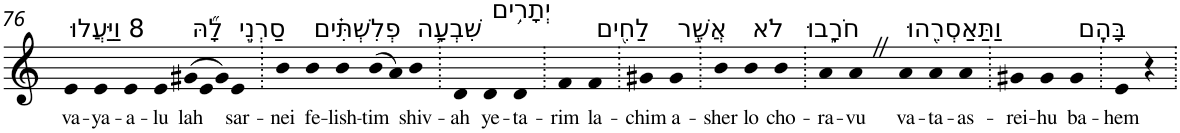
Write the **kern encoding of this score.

**kern	**text
*part1	*part1
*staff1	*staff1
*I"Piano	*
*I'Pno	*
!!LO:PB:g=z
*clefG2	*
*k[]	*
=76	=76
!LO:TX:a:t=8 וַיַּעֲלוּ	!
!	!LO:LY:b
4e	va-
!	!LO:LY:b
4e	-ya-
!	!LO:LY:b
4e	-a-
!	!LO:LY:b
4e	-lu
*Xtuplet	*
!LO:TX:a:t=לָ֞הּ	!
!	!LO:LY:b
(>12g#X	lah
12e	.
12g#)	.
!LO:TX:a:t=סַרְנֵ֣י	!
!	!LO:LY:b
4e	sar-
=77.	=77.
!	!LO:LY:b
4b	-nei
!LO:TX:a:t=פְלִשְׁתִּ֗ים	!
!	!LO:LY:b
4b	fe-
!	!LO:LY:b
4b	-lish-
!	!LO:LY:b
(>8b	-tim
8a)	.
!LO:TX:a:t=שִׁבְעָ֛ה	!
!	!LO:LY:b
4b	shiv-
=78.	=78.
!	!LO:LY:b
4d	-ah
!LO:TX:a:t=יְתָרִ֥ים	!
!	!LO:LY:b
4d	ye-
!	!LO:LY:b
4d	-ta-
=79.	=79.
!	!LO:LY:b
4f	-rim
!LO:TX:a:t=לַחִ֖ים	!
!	!LO:LY:b
4f	la-
=80.	=80.
!	!LO:LY:b
4g#X	-chim
!LO:TX:a:t=אֲשֶׁ֣ר	!
!	!LO:LY:b
4g#	a-
=81.	=81.
!	!LO:LY:b
4b	-sher
!LO:TX:a:t=לֹא	!
!	!LO:LY:b
4b	lo
!LO:TX:a:t=חֹרָ֑בוּ	!
!	!LO:LY:b
4b	cho-
=82.	=82.
!	!LO:LY:b
4a	-ra-
!	!LO:LY:b
4aZ	-vu
!LO:TX:a:t=וַתַּאַסְרֵ֖הוּ	!
!	!LO:LY:b
4a	va-
!	!LO:LY:b
4a	-ta-
!	!LO:LY:b
4a	-as-
=83.	=83.
!	!LO:LY:b
4g#X	-rei-
!	!LO:LY:b
4g#	-hu
!LO:TX:a:t=בָּהֶֽם	!
!	!LO:LY:b
4g#	ba-
=84.	=84.
!	!LO:LY:b
4e	-hem
4r	.
=.	=.
*-	*-
